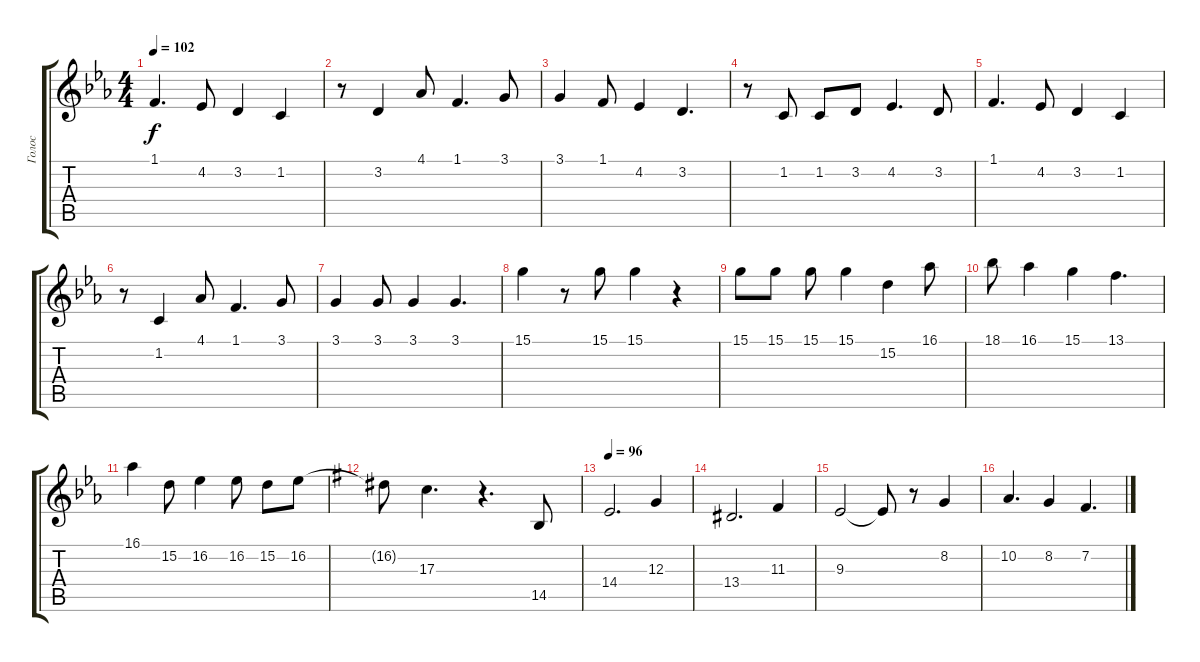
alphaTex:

\track ("Голос" "Голос") {instrument lead6voice}
\staff {score tabs}
\tuning (E4 B3 G3 D3 A2 E2) {hide}
\ts (4 4)
\tempo 102
\clef g2
\ks cminor
1.1.4{d dy f} 4.2.8 3.2.4 1.2.4 |
r.8 3.2.4 4.1.8 1.1.4{d} 3.1.8 |
3.1.4 1.1.8 4.2.4 3.2.4{d} |
r.8 1.2.8 1.2.8 3.2.8 4.2.4{d} 3.2.8 |
1.1.4{d} 4.2.8 3.2.4 1.2.4 |
r.8 1.2.4 4.1.8 1.1.4{d} 3.1.8 |
3.1.4 3.1.8 3.1.4 3.1.4{d} |
15.1.4 r.8 15.1.8 15.1.4 r.4 |
15.1.8 15.1.8 15.1.8 15.1.4 15.2.4 16.1.8 |
18.1.8 16.1.4 15.1.4 13.1.4{d} |
16.1.4 15.2.8 16.2.4 16.2.8 15.2.8 16.2.8 |
\ks eminor
16.2{t}.8 17.3.4{d} r.4{d} 14.5.8 |
\tempo 96
14.4.2{d} 12.3.4 |
13.4.2{d} 11.3.4 |
9.3.2 9.3{t}.8 r.8 8.2.4 |
10.2.4{d} 8.2.4 7.2.4{d}
